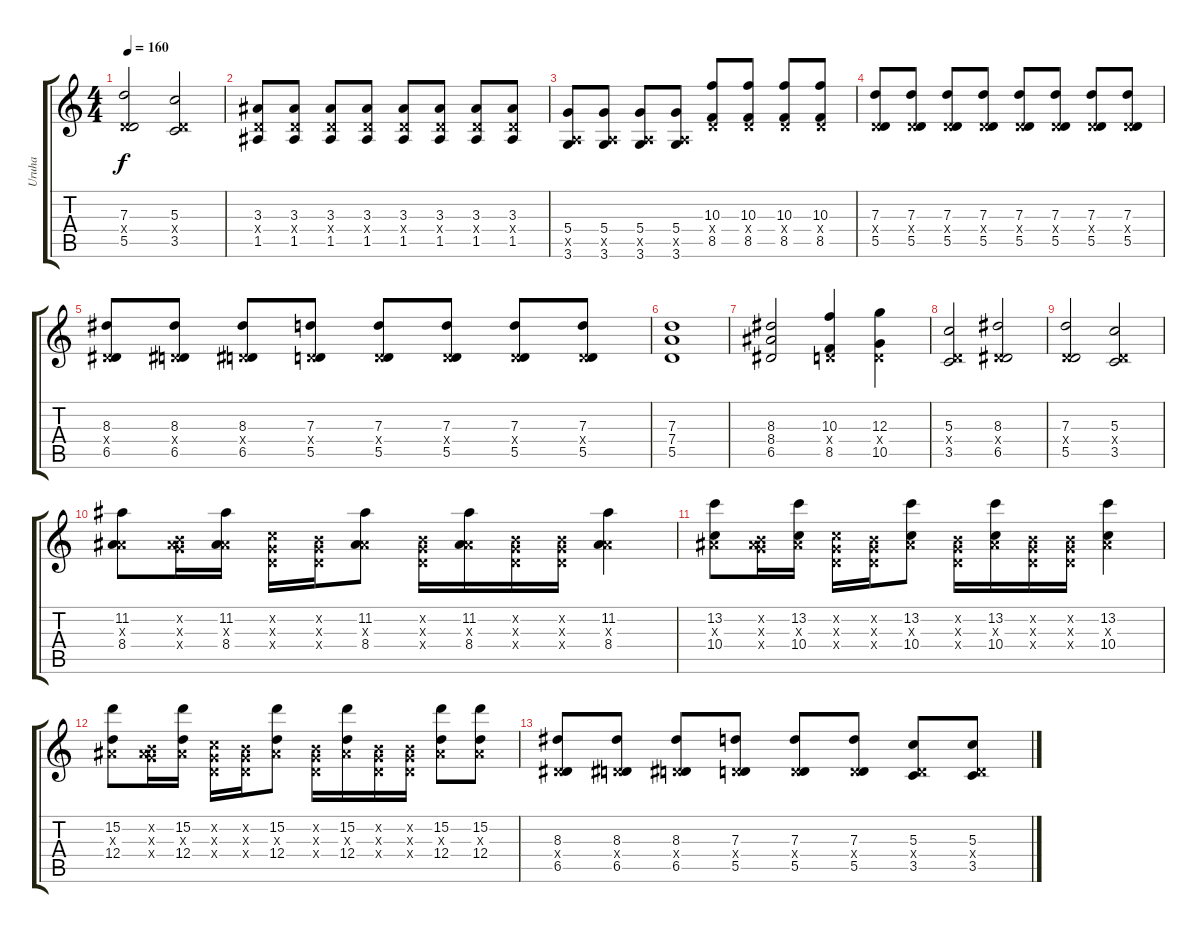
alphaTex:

\track ("Uruha" "Uruha") {instrument distortionguitar}
\staff {score tabs}
\tuning (E4 B3 G3 D3 A2 E2) {hide}
\ts (4 4)
\tempo 160
\clef g2
\ks c
(7.3 0.4{x} 5.5).2{dy f} (5.3 0.4{x} 3.5).2 |
(3.3 0.4{x} 1.5).8 (3.3 0.4{x} 1.5).8 (3.3 0.4{x} 1.5).8 (3.3 0.4{x} 1.5).8 (3.3 0.4{x} 1.5).8 (3.3 0.4{x} 1.5).8 (3.3 0.4{x} 1.5).8 (3.3 0.4{x} 1.5).8 |
(5.4 0.5{x} 3.6).8 (5.4 0.5{x} 3.6).8 (5.4 0.5{x} 3.6).8 (5.4 0.5{x} 3.6).8 (10.3 0.4{x} 8.5).8 (10.3 0.4{x} 8.5).8 (10.3 0.4{x} 8.5).8 (10.3 0.4{x} 8.5).8 |
(7.3 0.4{x} 5.5).8 (7.3 0.4{x} 5.5).8 (7.3 0.4{x} 5.5).8 (7.3 0.4{x} 5.5).8 (7.3 0.4{x} 5.5).8 (7.3 0.4{x} 5.5).8 (7.3 0.4{x} 5.5).8 (7.3 0.4{x} 5.5).8 |
(8.3 0.4{x} 6.5).8 (8.3 0.4{x} 6.5).8 (8.3 0.4{x} 6.5).8 (7.3 0.4{x} 5.5).8 (7.3 0.4{x} 5.5).8 (7.3 0.4{x} 5.5).8 (7.3 0.4{x} 5.5).8 (7.3 0.4{x} 5.5).8 |
(7.3 7.4 5.5).1 |
(8.3 8.4 6.5).2 (10.3 0.4{x} 8.5).4 (12.3 0.4{x} 10.5).4 |
(5.3 0.4{x} 3.5).2 (8.3 0.4{x} 6.5).2 |
(7.3 0.4{x} 5.5).2 (5.3 0.4{x} 3.5).2 |
(11.2 3.3{x} 8.4).8{volume 0} (0.2{x} 0.3{x} 8.4{x}).16 (11.2 3.3{x} 8.4).16 (1.2{x} 0.3{x} 0.4{x}).16 (0.2{x} 0.3{x} 0.4{x}).16 (11.2 3.3{x} 8.4).8 (0.2{x} 0.3{x} 0.4{x}).16 (11.2 3.3{x} 8.4).16 (0.2{x} 0.3{x} 0.4{x}).16 (0.2{x} 0.3{x} 0.4{x}).16 (11.2 3.3{x} 8.4).4 |
(13.2 3.3{x} 10.4).8 (0.2{x} 0.3{x} 8.4{x}).16 (13.2 3.3{x} 10.4).16 (1.2{x} 0.3{x} 0.4{x}).16 (0.2{x} 0.3{x} 0.4{x}).16 (13.2 3.3{x} 10.4).8 (0.2{x} 0.3{x} 0.4{x}).16 (13.2 3.3{x} 10.4).16 (0.2{x} 0.3{x} 0.4{x}).16 (0.2{x} 0.3{x} 0.4{x}).16 (13.2 3.3{x} 10.4).4 |
(15.2 3.3{x} 12.4).8 (0.2{x} 0.3{x} 8.4{x}).16 (15.2 3.3{x} 12.4).16 (1.2{x} 0.3{x} 0.4{x}).16 (0.2{x} 0.3{x} 0.4{x}).16 (15.2 3.3{x} 12.4).8 (0.2{x} 0.3{x} 0.4{x}).16 (15.2 3.3{x} 12.4).16 (0.2{x} 0.3{x} 0.4{x}).16 (0.2{x} 0.3{x} 0.4{x}).16 (15.2 3.3{x} 12.4).8 (15.2 3.3{x} 12.4).8 |
(8.3 0.4{x} 6.5).8 (8.3 0.4{x} 6.5).8 (8.3 0.4{x} 6.5).8 (7.3 0.4{x} 5.5).8 (7.3 0.4{x} 5.5).8 (7.3 0.4{x} 5.5).8 (5.3 0.4{x} 3.5).8 (5.3 0.4{x} 3.5).8
